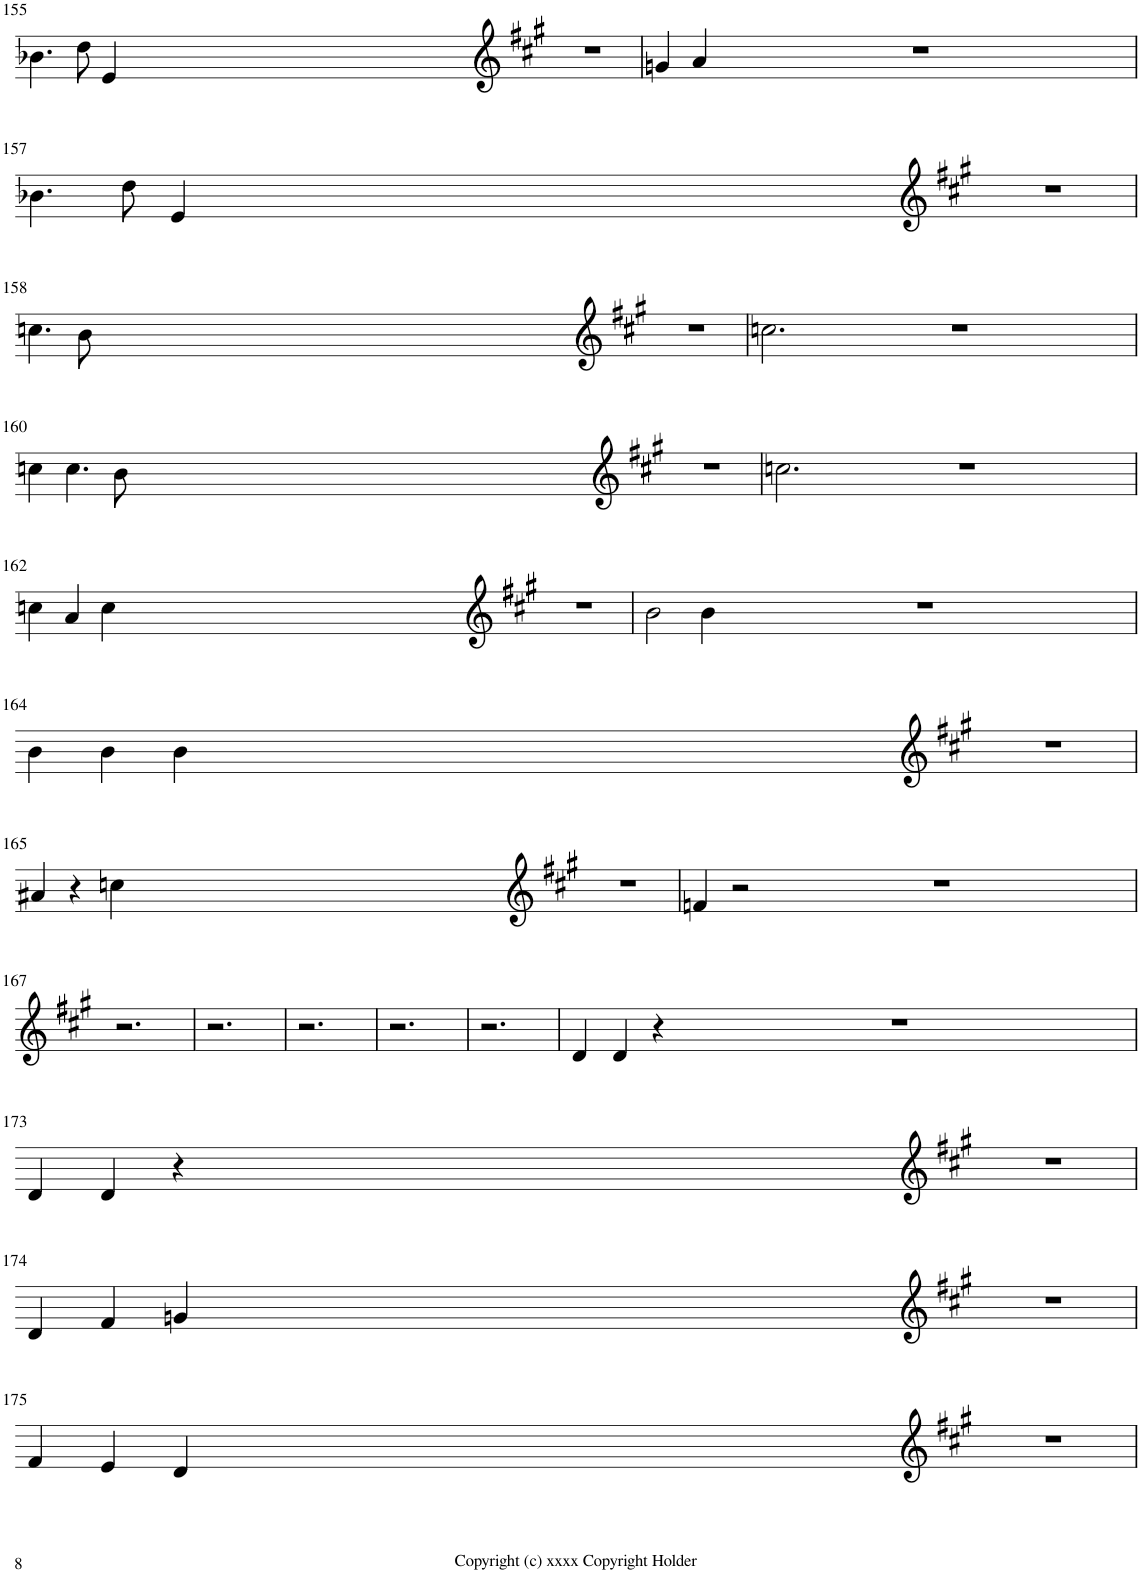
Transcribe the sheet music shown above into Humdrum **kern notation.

**kern
*part1
*staff1
*I"Voice
*I'V
!!LO:PB:g=z
*clefG2
*k[f#c#g#]
*M3/4
=155
4.b-X\
8dd\
4e/
4ryy
2.r
=156
4gn/
4a/
4ryy
2.r
!!LO:LB:g=z
=157
4.b-X\
8dd\
4e/
4ryy
2.r
!!LO:LB:g=z
=158
4.ccn\
8b\
4ryy
2.r
=159
2.ccn\
4ryy
2.r
!!LO:LB:g=z
=160
4ccn\
4.cc\
8b\
4ryy
2.r
=161
2.ccn\
4ryy
2.r
!!LO:LB:g=z
=162
4ccn\
4a/
4cc\
4ryy
2.r
=163
2b\
4b\
4ryy
2.r
!!LO:LB:g=z
=164
4b\
4b\
4b\
4ryy
2.r
!!LO:LB:g=z
=165
4a#X/
4r
4ccn\
4ryy
2.r
=166
4fn/
2r
4ryy
2.r
!!LO:LB:g=z
=167
2.r
=168
2.r
=169
2.r
=170
2.r
=171
2.r
=172
4d/
4d/
4r
4ryy
2.r
!!LO:LB:g=z
=173
4d/
4d/
4r
4ryy
2.r
!!LO:LB:g=z
=174
4d/
4f#/
4gn/
4ryy
2.r
!!LO:LB:g=z
=175
4f#/
4e/
4d/
4ryy
2.r
=
*-
